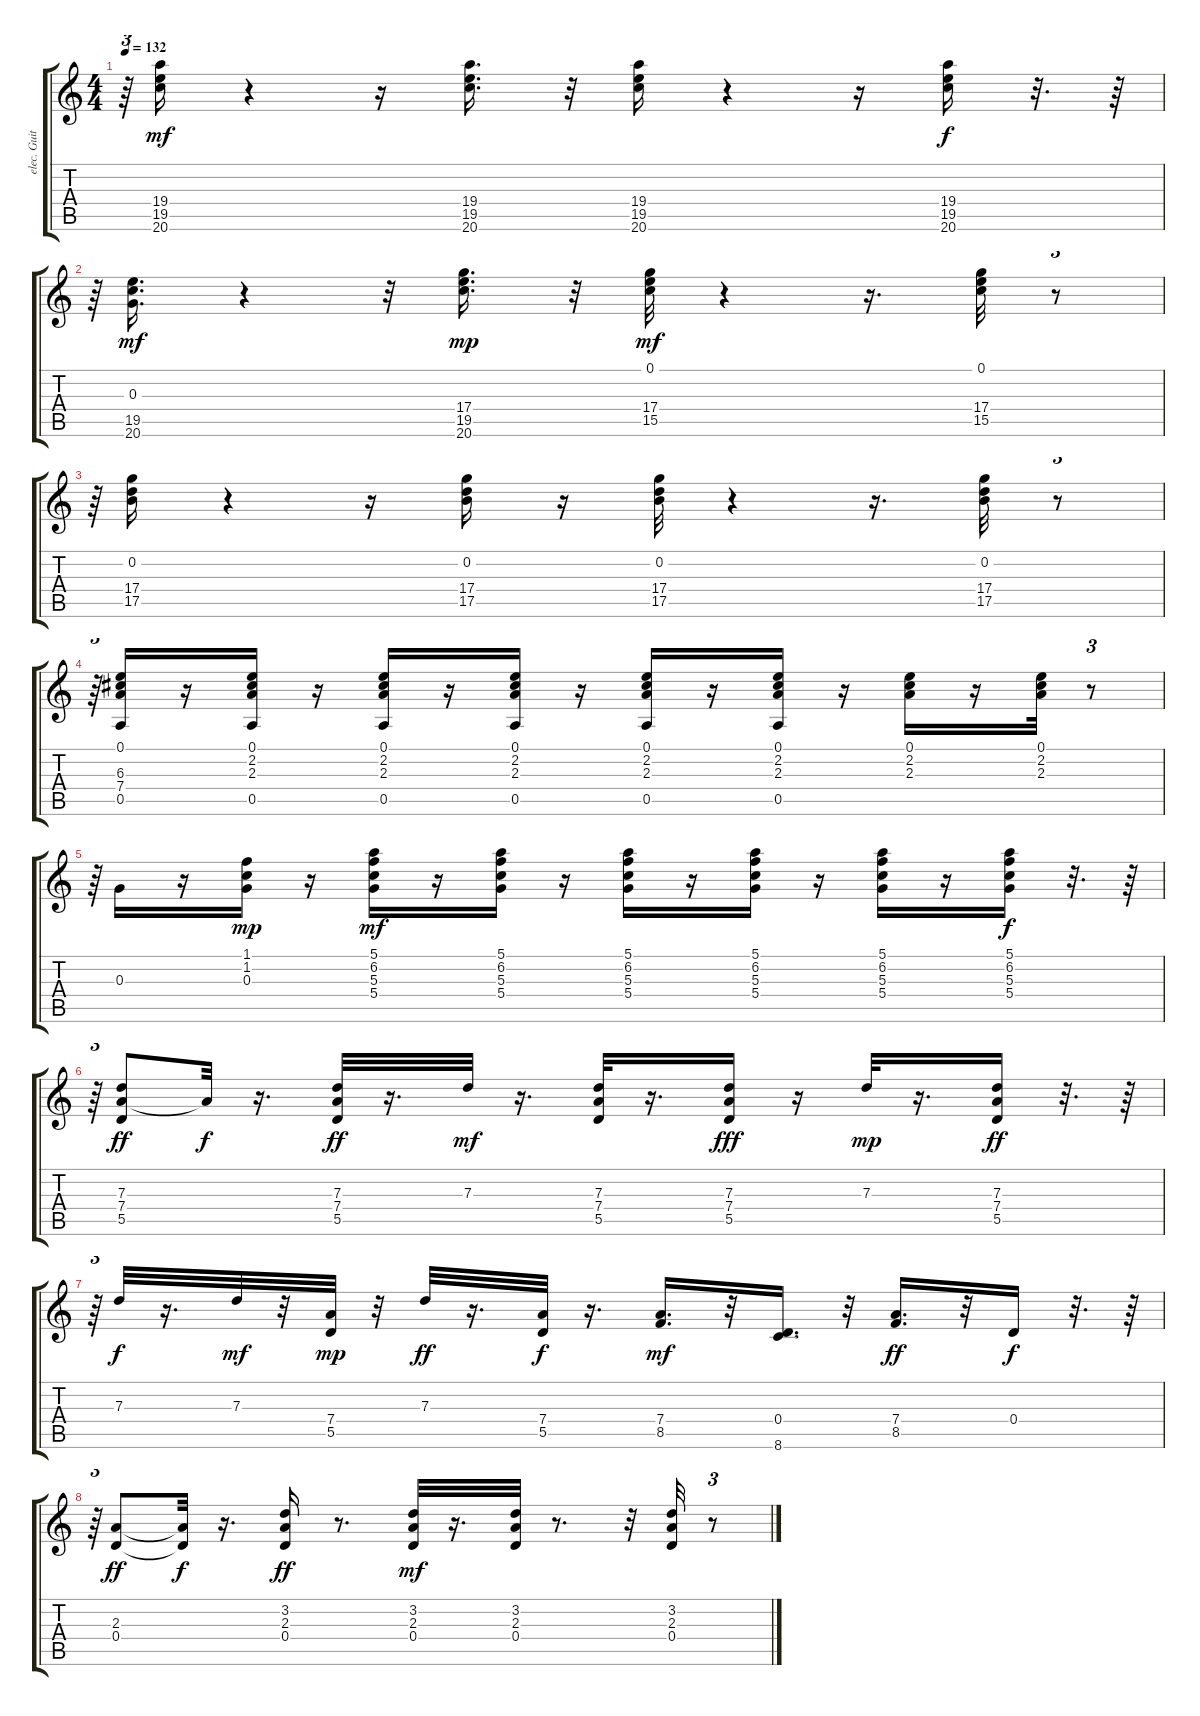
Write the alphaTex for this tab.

\track ("elec. Guitar(clean)" "elec. Guit") {instrument electricguitarclean}
\staff {score tabs}
\tuning (E4 B3 G3 D3 A2 E2) {hide}
\ts (4 4)
\tempo 132
\clef g2
\ks c
r.64{tu (3 2) dy f} (19.4 19.5 20.6).16{dy mf} r.4 r.16 (19.4 19.5 20.6).16{d} r.32 (19.4 19.5 20.6).16 r.4 r.16 (19.4 19.5 20.6).16{dy f} r.32{d} r.64 |
r.64{tu (3 2)} (0.3 19.5 20.6).16{d dy mf} r.4 r.32 (17.4 19.5 20.6).16{d dy mp} r.32 (0.1 17.4 15.5).32{dy mf} r.4 r.16{d} (0.1 17.4 15.5).32 r.8{tu (3 2)} |
r.64{tu (3 2)} (0.2 17.4 17.5).16 r.4 r.16 (0.2 17.4 17.5).16 r.16 (0.2 17.4 17.5).32 r.4 r.16{d} (0.2 17.4 17.5).32 r.8{tu (3 2)} |
r.64{tu (3 2)} (0.1 6.3 7.4 0.5).16 r.16 (0.1 2.2 2.3 0.5).16 r.16 (0.1 2.2 2.3 0.5).16 r.16 (0.1 2.2 2.3 0.5).16 r.16 (0.1 2.2 2.3 0.5).16 r.16 (0.1 2.2 2.3 0.5).16 r.16 (0.1 2.2 2.3).16 r.16 (0.1 2.2 2.3).32 r.8{tu (3 2)} |
r.64{tu (3 2)} 0.3.16 r.16 (1.1 1.2 0.3).16{dy mp} r.16 (5.1 6.2 5.3 5.4).16{dy mf} r.16 (5.1 6.2 5.3 5.4).16 r.16 (5.1 6.2 5.3 5.4).16 r.16 (5.1 6.2 5.3 5.4).16 r.16 (5.1 6.2 5.3 5.4).16 r.16 (5.1 6.2 5.3 5.4).16{dy f} r.32{d} r.64 |
r.64{tu (3 2)} (7.3 7.4 5.5).8{dy ff} 7.4{t}.32{dy f} r.16{d} (7.3 7.4 5.5).32{dy ff} r.16{d} 7.3.32{dy mf} r.16{d} (7.3 7.4 5.5).32 r.16{d} (7.3 7.4 5.5).16{dy fff} r.16 7.3.32{dy mp} r.16{d} (7.3 7.4 5.5).16{dy ff} r.32{d} r.64 |
r.64{tu (3 2)} 7.3.32{dy f} r.16{d} 7.3.32{dy mf} r.32 (7.4 5.5).32{dy mp} r.32 7.3.32{dy ff} r.16{d} (7.4 5.5).32{dy f} r.16{d} (7.4 8.5).16{d dy mf} r.32 (0.4 8.6).16{d} r.32 (7.4 8.5).16{d dy ff} r.32 0.4.16{dy f} r.32{d} r.64 |
r.64{tu (3 2)} (2.3 0.4).8{dy ff} (2.3{t} 0.4{t}).32{dy f} r.16{d} (3.2 2.3 0.4).16{dy ff} r.8{d} (3.2 2.3 0.4).32{dy mf} r.16{d} (3.2 2.3 0.4).32 r.8{d} r.32 (3.2 2.3 0.4).32 r.8{tu (3 2)}
